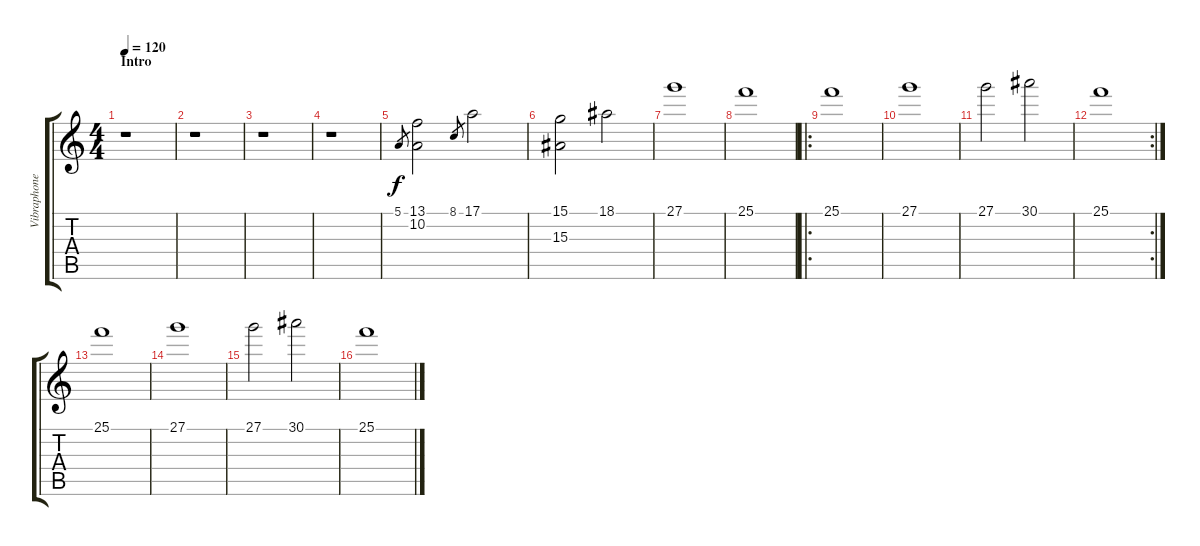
\track ("Vibraphone" "Vibraphone") {instrument vibraphone}
\staff {score tabs}
\tuning (E4 B3 G3 D3 A2 E2) {hide}
\ts (4 4)
\section ("" "Intro")
\tempo 120
\clef g2
\ks c
r.1{dy f instrument vibraphone} |
r.1 |
r.1 |
r.1{volume 10 instrument orchestralharp} |
5.1.8{gr} (13.1 10.2).2 8.1.8{gr} 17.1.2 |
(15.1 15.3).2 18.1.2 |
27.1.1{volume 8 instrument vibraphone} |
25.1.1 |
\ro
25.1.1{volume 8 instrument vibraphone} |
27.1.1 |
27.1.2 30.1.2 |
\rc 2
25.1.1 |
25.1.1{volume 8 instrument vibraphone} |
27.1.1 |
27.1.2 30.1.2 |
25.1.1
